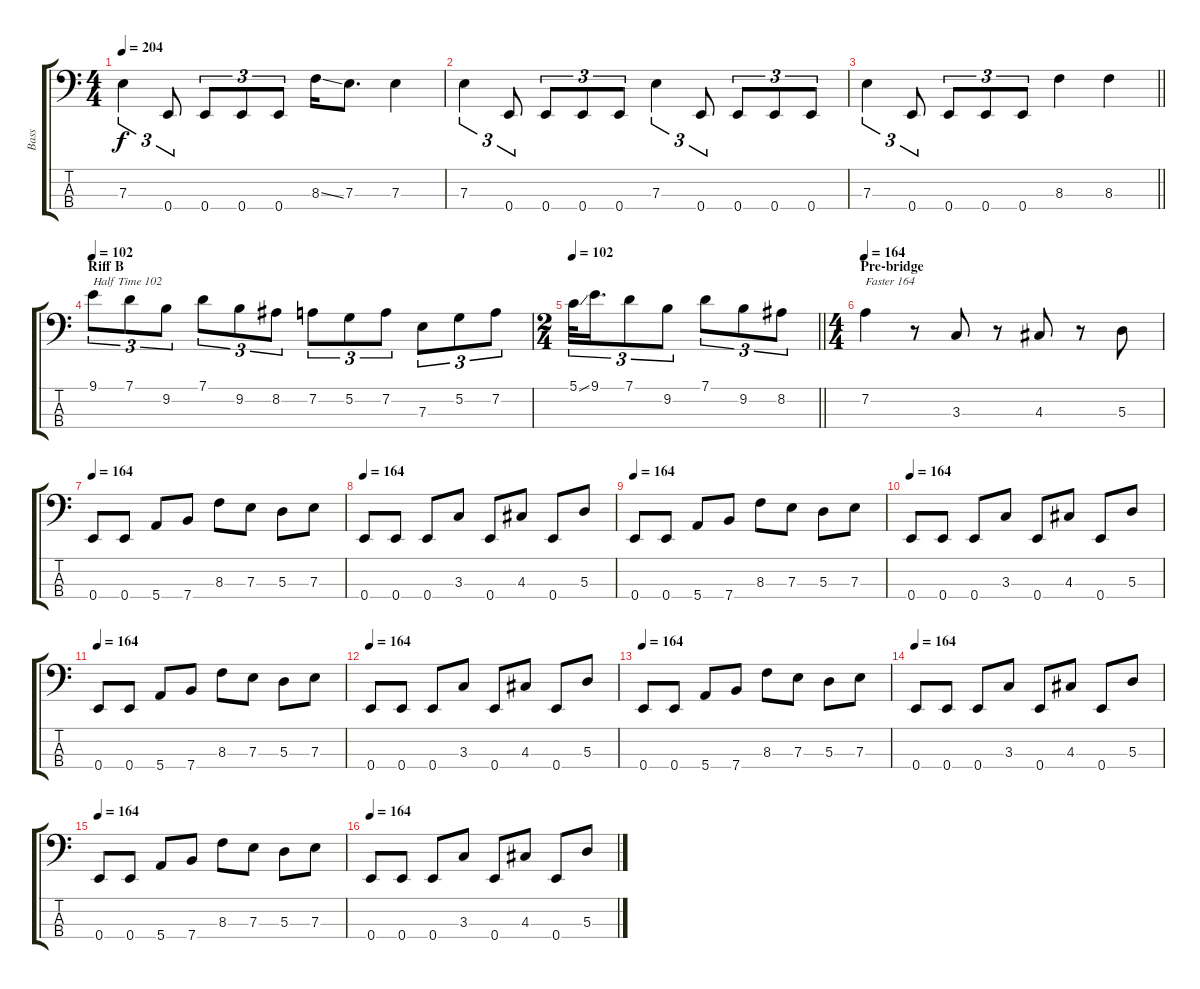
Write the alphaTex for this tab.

\track ("Bass" "Bass") {mute instrument electricbassfinger}
\staff {score tabs}
\tuning (G2 D2 A1 E1) {hide}
\ts (4 4)
\tempo 204
\clef f4
\ks c
7.3.4{tu (3 2) dy f} 0.4.8{tu (3 2)} 0.4.8{tu (3 2)} 0.4.8{tu (3 2)} 0.4.8{tu (3 2)} 8.3{ss}.16 7.3.8{d} 7.3.4 |
7.3.4{tu (3 2)} 0.4.8{tu (3 2)} 0.4.8{tu (3 2)} 0.4.8{tu (3 2)} 0.4.8{tu (3 2)} 7.3.4{tu (3 2)} 0.4.8{tu (3 2)} 0.4.8{tu (3 2)} 0.4.8{tu (3 2)} 0.4.8{tu (3 2)} |
\barLineRight lightlight
7.3.4{tu (3 2)} 0.4.8{tu (3 2)} 0.4.8{tu (3 2)} 0.4.8{tu (3 2)} 0.4.8{tu (3 2)} 8.3.4 8.3.4 |
\section ("" "Riff B")
\tempo 102
9.1.8{tu (3 2) txt "Half Time 102"} 7.1.8{tu (3 2)} 9.2.8{tu (3 2)} 7.1.8{tu (3 2)} 9.2.8{tu (3 2)} 8.2.8{tu (3 2)} 7.2.8{tu (3 2)} 5.2.8{tu (3 2)} 7.2.8{tu (3 2)} 7.3.8{tu (3 2)} 5.2.8{tu (3 2)} 7.2.8{tu (3 2)} |
\ts (2 4)
\tempo 102
\barLineRight lightlight
5.1{ss}.32{tu (3 2)} 9.1.16{d tu (3 2)} 7.1.8{tu (3 2)} 9.2.8{tu (3 2)} 7.1.8{tu (3 2)} 9.2.8{tu (3 2)} 8.2.8{tu (3 2)} |
\ts (4 4)
\section ("" "Pre-bridge")
\tempo 164
7.2.4{txt "Faster 164"} r.8 3.3.8 r.8 4.3.8 r.8 5.3.8 |
\tempo 164
0.4.8 0.4.8 5.4.8 7.4.8 8.3.8 7.3.8 5.3.8 7.3.8 |
\tempo 164
0.4.8 0.4.8 0.4.8 3.3.8 0.4.8 4.3.8 0.4.8 5.3.8 |
\tempo 164
0.4.8 0.4.8 5.4.8 7.4.8 8.3.8 7.3.8 5.3.8 7.3.8 |
\tempo 164
0.4.8 0.4.8 0.4.8 3.3.8 0.4.8 4.3.8 0.4.8 5.3.8 |
\tempo 164
0.4.8 0.4.8 5.4.8 7.4.8 8.3.8 7.3.8 5.3.8 7.3.8 |
\tempo 164
0.4.8 0.4.8 0.4.8 3.3.8 0.4.8 4.3.8 0.4.8 5.3.8 |
\tempo 164
0.4.8 0.4.8 5.4.8 7.4.8 8.3.8 7.3.8 5.3.8 7.3.8 |
\tempo 164
0.4.8 0.4.8 0.4.8 3.3.8 0.4.8 4.3.8 0.4.8 5.3.8 |
\tempo 164
0.4.8 0.4.8 5.4.8 7.4.8 8.3.8 7.3.8 5.3.8 7.3.8 |
\tempo 164
0.4.8 0.4.8 0.4.8 3.3.8 0.4.8 4.3.8 0.4.8 5.3.8
